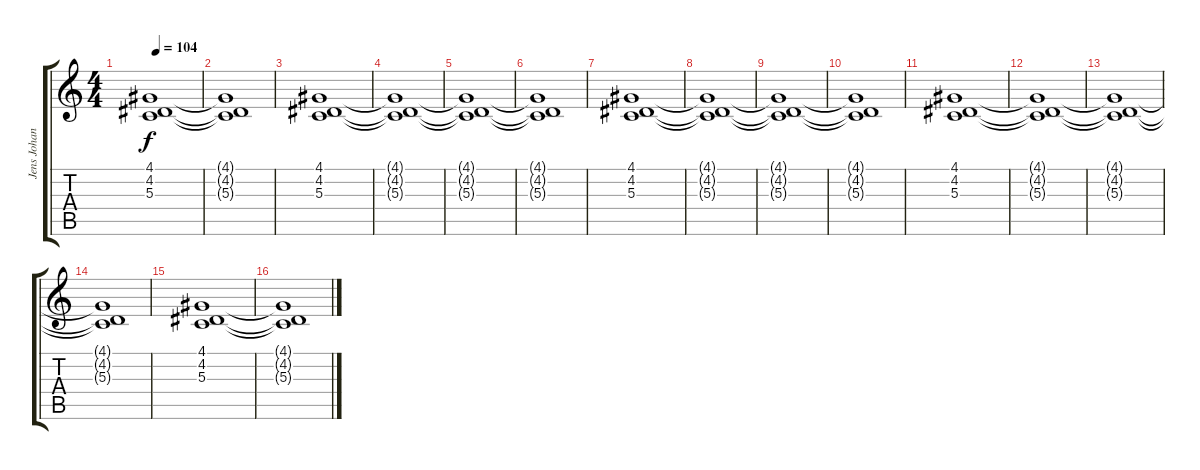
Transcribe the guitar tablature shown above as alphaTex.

\track ("Jens Johansson" "Jens Johan") {instrument choiraahs}
\staff {score tabs}
\tuning (E4 B3 G3 D3 A2 E2) {hide}
\ts (4 4)
\tempo 104
\clef g2
\ks c
(4.1{t} 4.2{t} 5.3{t}).1{dy f} |
(4.1{t} 4.2{t} 5.3{t}).1 |
(4.1 4.2 5.3).1 |
(4.1{t} 4.2{t} 5.3{t}).1 |
(4.1{t} 4.2{t} 5.3{t}).1 |
(4.1{t} 4.2{t} 5.3{t}).1 |
(4.1 4.2 5.3).1 |
(4.1{t} 4.2{t} 5.3{t}).1 |
(4.1{t} 4.2{t} 5.3{t}).1 |
(4.1{t} 4.2{t} 5.3{t}).1 |
(4.1 4.2 5.3).1 |
(4.1{t} 4.2{t} 5.3{t}).1 |
(4.1{t} 4.2{t} 5.3{t}).1 |
(4.1{t} 4.2{t} 5.3{t}).1 |
(4.1 4.2 5.3).1 |
(4.1{t} 4.2{t} 5.3{t}).1
